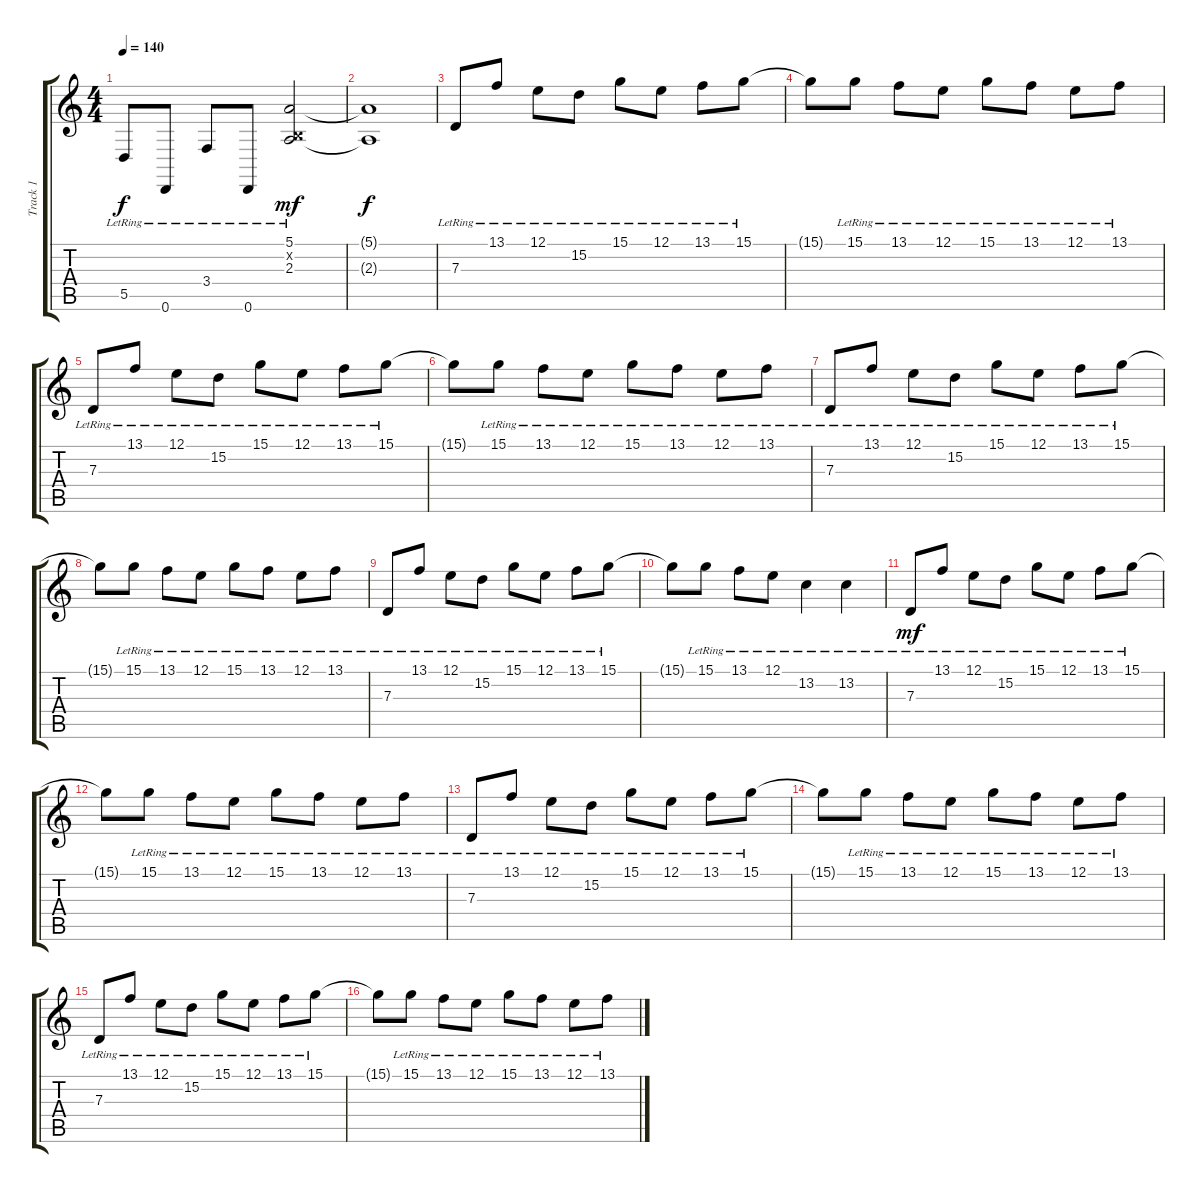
\track ("Track 1" "Track 1") {instrument brightacousticpiano}
\staff {score tabs}
\tuning (E4 B3 G3 D3 A2 D2) {hide}
\ts (4 4)
\tempo 140
\clef g2
\ks c
5.5{lr}.8{dy f} 0.6{lr}.8 3.4{lr}.8 0.6{lr}.8 (5.1{lr} 0.2{x} 2.3{lr}).2{dy mf} |
(5.1{t} 2.3{t}).1{dy f} |
7.3{lr}.8 13.1{lr}.8 12.1{lr}.8 15.2{lr}.8 15.1{lr}.8 12.1{lr}.8 13.1{lr}.8 15.1{lr}.8 |
15.1{t}.8 15.1{lr}.8 13.1{lr}.8 12.1{lr}.8 15.1{lr}.8 13.1{lr}.8 12.1{lr}.8 13.1{lr}.8 |
7.3{lr}.8 13.1{lr}.8 12.1{lr}.8 15.2{lr}.8 15.1{lr}.8 12.1{lr}.8 13.1{lr}.8 15.1{lr}.8 |
15.1{t}.8 15.1{lr}.8 13.1{lr}.8 12.1{lr}.8 15.1{lr}.8 13.1{lr}.8 12.1{lr}.8 13.1{lr}.8 |
7.3{lr}.8 13.1{lr}.8 12.1{lr}.8 15.2{lr}.8 15.1{lr}.8 12.1{lr}.8 13.1{lr}.8 15.1{lr}.8 |
15.1{t}.8 15.1{lr}.8 13.1{lr}.8 12.1{lr}.8 15.1{lr}.8 13.1{lr}.8 12.1{lr}.8 13.1{lr}.8 |
7.3{lr}.8 13.1{lr}.8 12.1{lr}.8 15.2{lr}.8 15.1{lr}.8 12.1{lr}.8 13.1{lr}.8 15.1{lr}.8 |
15.1{t}.8 15.1{lr}.8 13.1{lr}.8 12.1{lr}.8 13.2{lr}.4 13.2{lr}.4 |
7.3{lr}.8{dy mf} 13.1{lr}.8 12.1{lr}.8 15.2{lr}.8 15.1{lr}.8 12.1{lr}.8 13.1{lr}.8 15.1{lr}.8 |
15.1{t}.8 15.1{lr}.8 13.1{lr}.8 12.1{lr}.8 15.1{lr}.8 13.1{lr}.8 12.1{lr}.8 13.1{lr}.8 |
7.3{lr}.8 13.1{lr}.8 12.1{lr}.8 15.2{lr}.8 15.1{lr}.8 12.1{lr}.8 13.1{lr}.8 15.1{lr}.8 |
15.1{t}.8 15.1{lr}.8 13.1{lr}.8 12.1{lr}.8 15.1{lr}.8 13.1{lr}.8 12.1{lr}.8 13.1{lr}.8 |
7.3{lr}.8 13.1{lr}.8 12.1{lr}.8 15.2{lr}.8 15.1{lr}.8 12.1{lr}.8 13.1{lr}.8 15.1{lr}.8 |
15.1{t}.8 15.1{lr}.8 13.1{lr}.8 12.1{lr}.8 15.1{lr}.8 13.1{lr}.8 12.1{lr}.8 13.1{lr}.8
